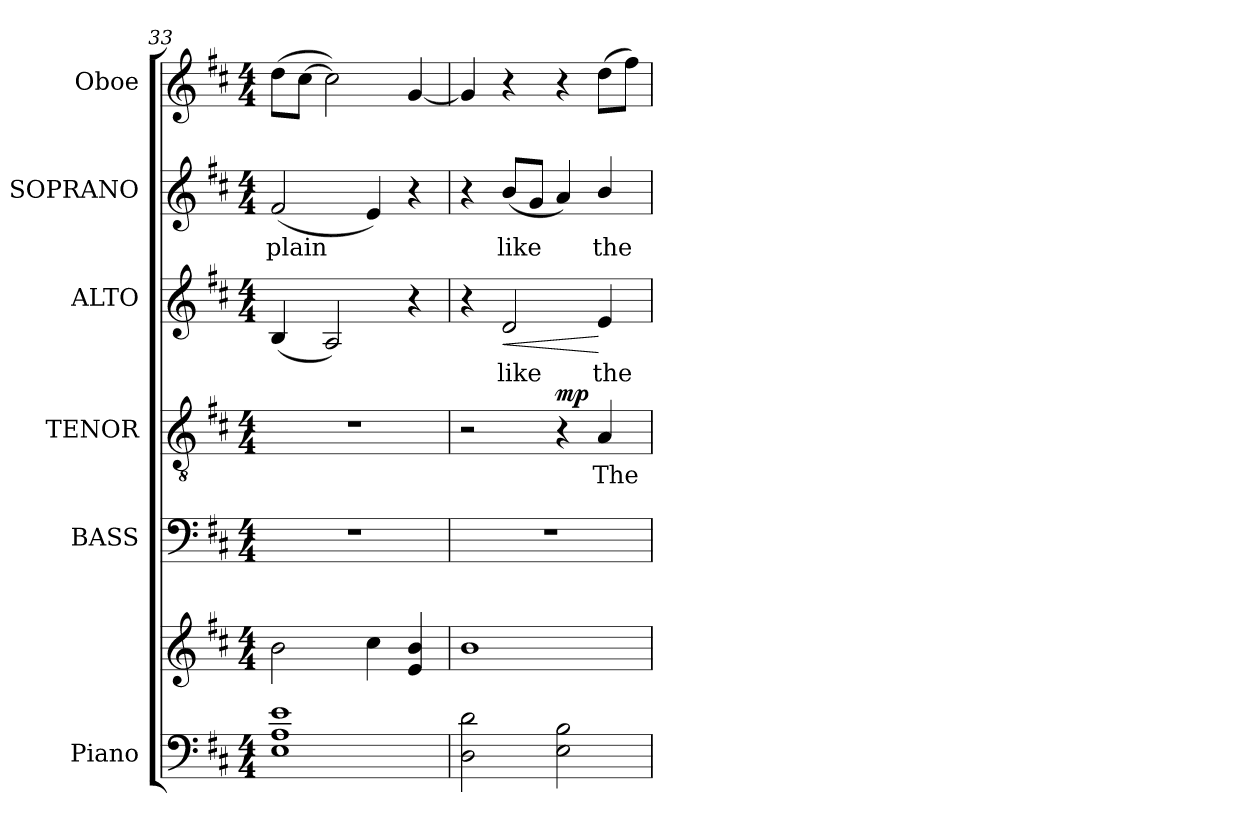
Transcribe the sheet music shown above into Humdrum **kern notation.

**kern	**kern	**kern	**kern	**text	**dynam	**kern	**text	**dynam	**kern	**text	**kern
*part6	*part6	*part5	*part4	*part4	*part4	*part3	*part3	*part3	*part2	*part2	*part1
*staff7	*staff6	*staff5	*staff4	*staff4	*staff4	*staff3	*staff3	*staff3	*staff2	*staff2	*staff1
*I"Piano	*	*I"BASS	*I"TENOR	*	*	*I"ALTO	*	*	*I"SOPRANO	*	*I"Oboe
*I'Pno.	*	*I'B.	*I'T.	*	*	*I'A.	*	*	*I'S.	*	*I'Ob.
*clefF4	*clefG2	*clefF4	*clefGv2	*	*	*clefG2	*	*	*clefG2	*	*clefG2
*	*	*	*ITrd7c12	*	*	*	*	*	*	*	*
*k[f#c#]	*k[f#c#]	*k[f#c#]	*k[f#c#]	*	*	*k[f#c#]	*	*	*k[f#c#]	*	*k[f#c#]
*D:	*D:	*D:	*D:	*	*	*D:	*	*	*D:	*	*D:
*M4/4	*M4/4	*M4/4	*M4/4	*	*	*M4/4	*	*	*M4/4	*	*M4/4
=33	=33	=33	=33	=33	=33	=33	=33	=33	=33	=33	=33
!	!	!	!	!	!	!	!	!	!	!LO:LY:b:color=#000000	!
1Ei 1Ai 1ei	2bi\	1r	1r	.	.	(4Bi/	.	.	(2f#i/	plain	(8ddi\L
.	.	.	.	.	.	.	.	.	.	.	[8cc#i\J
.	.	.	.	.	.	2Ai/)	.	.	.	.	2cc#i\])
.	4cc#i\	.	.	.	.	.	.	.	4ei/)	.	.
.	4ei/ 4bi	.	.	.	.	4r	.	.	4r	.	[4gi/
=34	=34	=34	=34	=34	=34	=34	=34	=34	=34	=34	=34
2Di\ 2di	1bi	1r	2r	.	.	4r	.	.	4r	.	4gi/]
!	!	!	!	!	!	!	!LO:LY:b:color=#000000	!LO:HP:b	!	!	!
!	!	!	!	!	!	!	!	!	!	!LO:LY:b:color=#000000	!
.	.	.	.	.	.	2di/	like	<	(8bi/L	like	4r
.	.	.	.	.	.	.	.	.	8gi/J	.	.
2Ei\ 2Bi	.	.	4r	.	mp	.	.	.	4ai/)	.	4r
!	!	!	!	!LO:LY:b:color=#000000	!	!	!	!	!	!	!
!	!	!	!	!	!	!	!LO:LY:b:color=#000000	!	!	!	!
!	!	!	!	!	!	!	!	!	!	!LO:LY:b:color=#000000	!
.	.	.	4AAi/	The	.	4ei/	the	[	4bi/	the	(8ddi\L
.	.	.	.	.	.	.	.	.	.	.	8ff#i\J)
=	=	=	=	=	=	=	=	=	=	=	=
*-	*-	*-	*-	*-	*-	*-	*-	*-	*-	*-	*-
